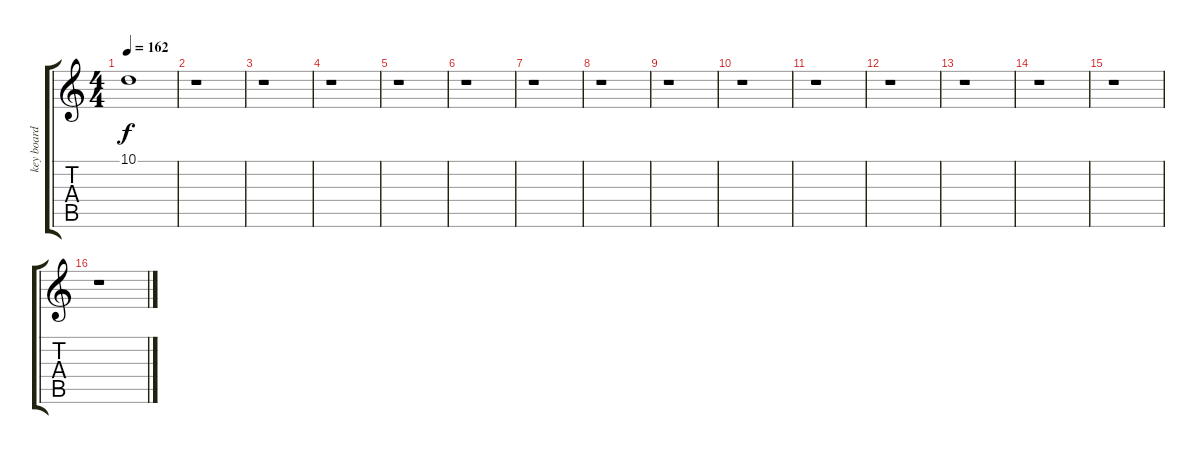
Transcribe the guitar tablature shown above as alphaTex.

\track ("key board" "key board") {instrument electricgrandpiano}
\staff {score tabs}
\tuning (E4 B3 G3 D3 A2 E2) {hide}
\ts (4 4)
\tempo 162
\clef g2
\ks c
10.1.1{dy f} |
r.1 |
r.1 |
r.1 |
r.1 |
r.1 |
r.1 |
r.1 |
r.1 |
r.1 |
r.1 |
r.1 |
r.1 |
r.1 |
r.1 |
r.1
